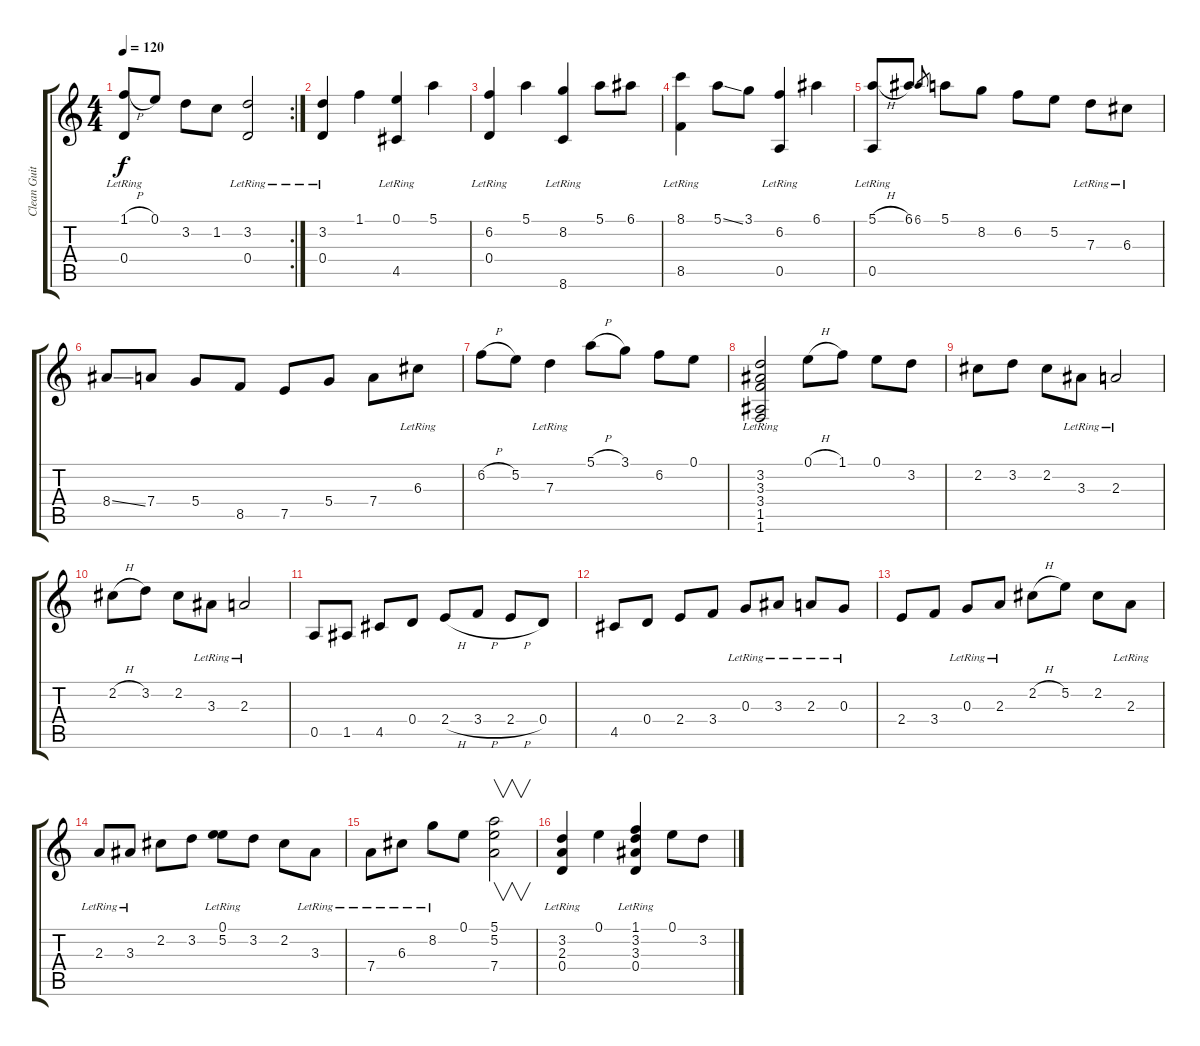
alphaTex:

\track ("Clean Guitar" "Clean Guit") {instrument electricguitarclean}
\staff {score tabs}
\tuning (E4 B3 G3 D3 A2 E2) {hide}
\rc 2
\ts (4 4)
\tempo 120
\clef g2
\ks c
(1.1{h} 0.4{lr}).8{dy f} 0.1.8 3.2.8 1.2.8 (3.2 0.4{lr}).2 |
(3.2 0.4{lr}).4 1.1.4 (0.1 4.5{lr}).4 5.1.4 |
(6.2 0.4{lr}).4 5.1.4 (8.2 8.6{lr}).4 5.1.8 6.1.8 |
(8.1 8.5{lr}).4 5.1{ss}.8 3.1.8 (6.2 0.5{lr}).4 6.1.4 |
(5.1{h} 0.5{lr}).8 6.1.8 6.1.8{gr} 5.1.8 8.2.8 6.2.8 5.2.8 7.3{lr}.8 6.3{lr}.8 |
8.4{ss}.8 7.4.8 5.4.8 8.5.8 7.5.8 5.4.8 7.4.8 6.3{lr}.8 |
6.2{h}.8 5.2.8 7.3{lr}.4 5.1{h}.8 3.1.8 6.2.8 0.1.8 |
(3.2 3.3{lr} 3.4 1.5 1.6).2 0.1{h}.8 1.1.8 0.1.8 3.2.8 |
2.2.8 3.2.8 2.2.8 3.3{lr}.8 2.3{lr}.2 |
2.2{h}.8 3.2.8 2.2.8 3.3{lr}.8 2.3{lr}.2 |
0.5.8 1.5.8 4.5.8 0.4.8 2.4{h}.8 3.4{h}.8 2.4{h}.8 0.4.8 |
4.5.8 0.4.8 2.4.8 3.4.8 0.3{lr}.8 3.3{lr}.8 2.3{lr}.8 0.3{lr}.8 |
2.4.8 3.4.8 0.3{lr}.8 2.3{lr}.8 2.2{h}.8 5.2.8 2.2.8 2.3{lr}.8 |
2.3{lr}.8 3.3{lr}.8 2.2.8 3.2.8 (0.1{lr} 5.2).8 3.2.8 2.2.8 3.3{lr}.8 |
7.4{lr}.8 6.3{lr}.8 8.2{lr}.8 0.1.8 (5.1 5.2 7.4).2{v} |
(3.2 2.3{lr} 0.4{lr}).4 0.1.4 (1.1 3.2 3.3{lr} 0.4{lr}).4 0.1.8 3.2.8
